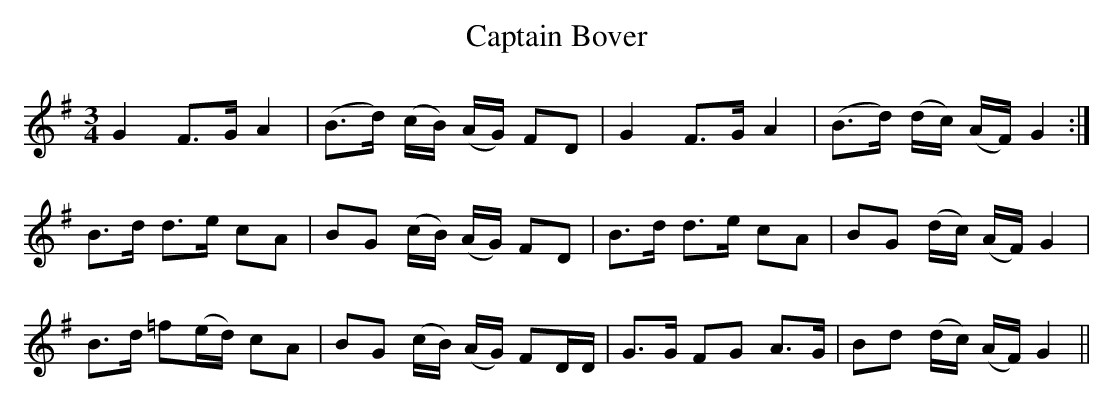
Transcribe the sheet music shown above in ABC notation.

X:1
T:Captain Bover
M:3/4
L:1/8
K:G
G2 F>G A2|(B>d) (c/B/) (A/G/) FD|G2 F>G A2|(B>d) (d/c/) (A/F/) G2:|
B>d d>e cA|BG (c/B/) (A/G/) FD|B>d d>e cA|BG (d/c/) (A/F/) G2|
B>d =f(e/d/) cA|BG (c/B/) (A/G/) FD/D/|G>G FG A>G|Bd (d/c/) (A/F/) G2||
